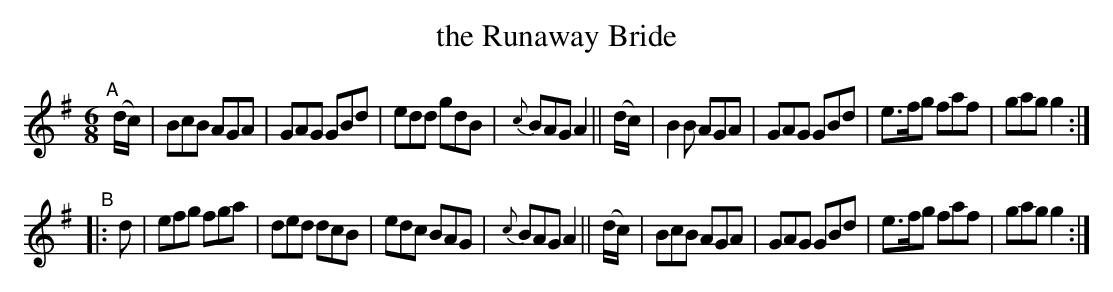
X:1
T: the Runaway Bride
M: 6/8
L: 1/8
K: G
"^A"\
[|](d/c/) | BcB AGA | GAG GBd | edd  gdB | {c}BAG A2 \
|| (d/c/) | B2B AGA | GAG GBd | e>fg faf | gag g2 :|
"^B"\
|:  d     | efg fga | ded dcB | edc  BAG | {c}BAG A2 \
|| (d/c/) | BcB AGA | GAG GBd | e>fg faf | gag g2 :|
